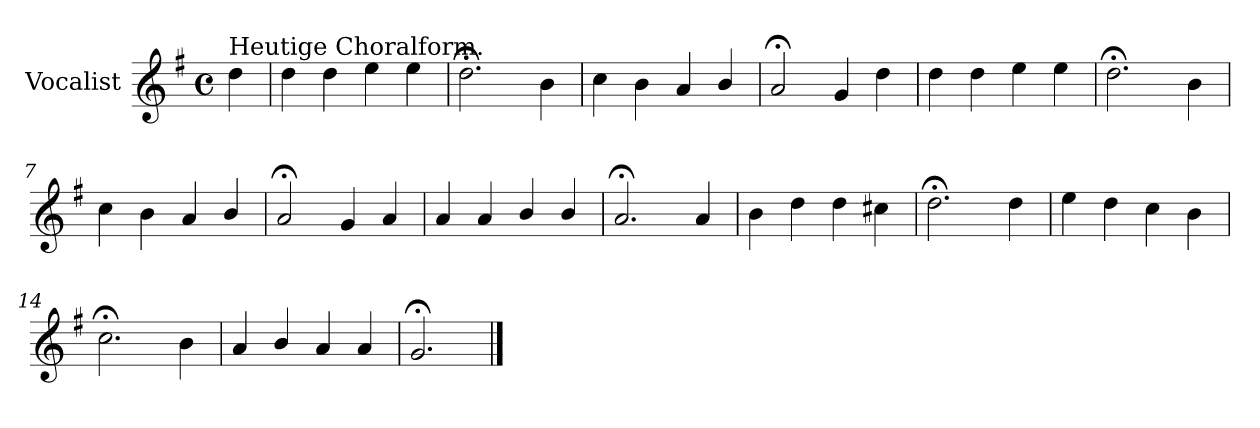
**kern
*part1
*staff1
*I"Vocalist
*k[f#]
*G:
*M4/4
*met(c)
=
!LO:TX:a:t=Heutige Choralform.
4dd
=1
4dd
4dd
4ee
4ee
=2
2.dd;<
4b
=3
4cc
4b
4a
4b/
=4
2a;<
4g
4dd
=5
4dd
4dd
4ee
4ee
=6
2.dd;<
4b
=7
4cc
4b
4a
4b/
=8
2a;<
4g
4a
=9
4a
4a
4b/
4b/
=10
2.a;<
4a
=11
4b
4dd
4dd
4cc#X
=12
2.dd;<
4dd
=13
4ee
4dd
4cc
4b
=14
2.cc;<
4b
=15
4a
4b/
4a
4a
=16
2.g;<
==
*-
